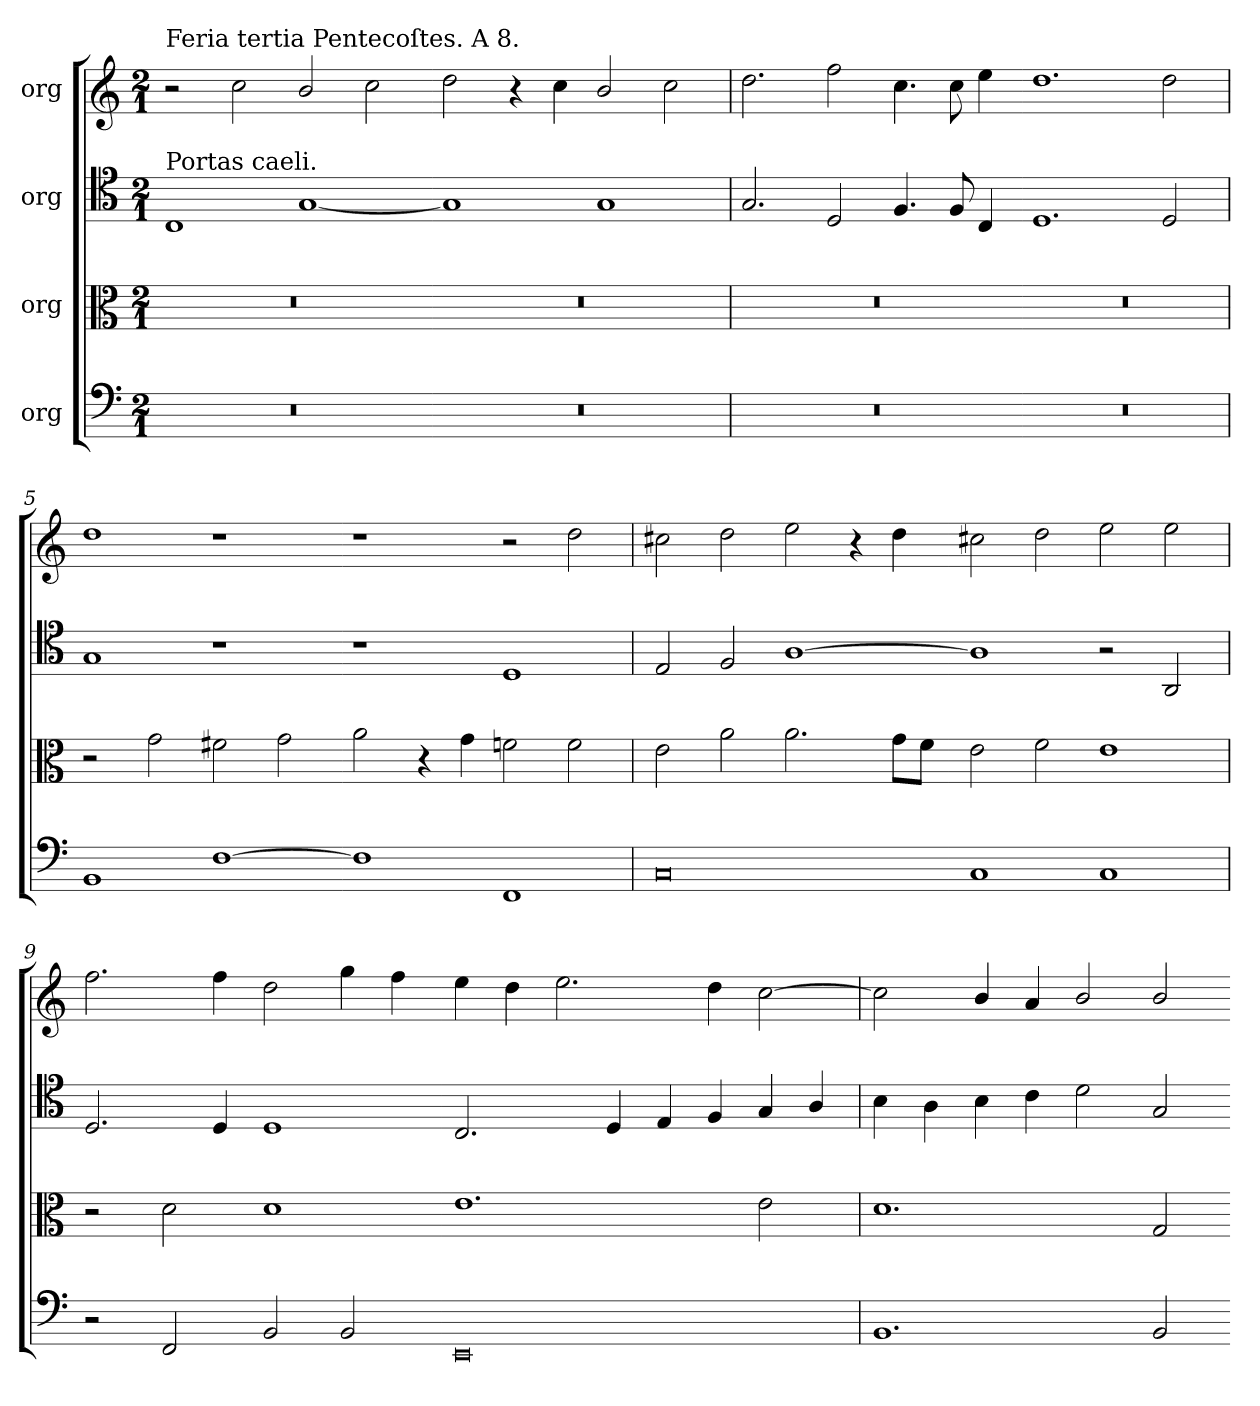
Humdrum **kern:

**kern	**kern	**kern	**kern
*part4	*part3	*part2	*part1
*staff4	*staff3	*staff2	*staff1
*I"org	*I"org	*I"org	*I"org
*clefF5	*clefC3	*clefC4	*clefG2
*k[]	*k[]	*k[]	*k[]
*C:	*C:	*C:	*C:
*M2/1	*M2/1	*M2/1	*M2/1
=1	=1	=1	=1
!	!	!	!LO:TX:a:t=Feria tertia Pentecoſtes. A 8.
!	!	!LO:TX:a:t=Portas caeli.	!
0r	0r	1C	2r
.	.	.	2cc\
.	.	[1G	2b/
.	.	.	2cc\
=2-	=2-	=2-	=2-
0r	0r	1G]	2dd\
.	.	.	4r
.	.	.	4cc\
.	.	1G	2b/
.	.	.	2cc\
=3	=3	=3	=3
0r	0r	2.G/	2.dd\
.	.	2D/	2ff\
.	.	4.F/	4.cc\
.	.	8F/	8cc\
.	.	4C/	4ee\
=4-	=4-	=4-	=4-
0r	0r	1.D	1.dd
.	.	2D/	2dd\
=5	=5	=5	=5
1GG	2r	1G	1dd
.	2g\	.	.
[1D	2f#X\	1r	1r
.	2g\	.	.
=6-	=6-	=6-	=6-
1D]	2a\	1r	1r
.	4r	.	.
.	4g\	.	.
1DD	2fn\	1D	2r
.	2f\	.	2dd\
=7	=7	=7	=7
0AA	2e\	2E/	2cc#X\
.	2a\	2F/	2dd\
.	2.a\	[1A	2ee\
.	.	.	4r
.	8g\L	.	4dd\
.	8f\J	.	.
=8-	=8-	=8-	=8-
1AA	2e\	1A]	2cc#X\
.	2f\	.	2dd\
1AA	1e	2r	2ee\
.	.	2AA/	2ee\
=9	=9	=9	=9
2r	2r	2.D/	2.ff\
2DD/	2d\	.	.
.	.	4D/	4ff\
2GG/	1d	1D	2dd\
2GG/	.	.	4gg\
.	.	.	4ff\
=10-	=10-	=10-	=10-
0CC	1.e	2.C/	4ee\
.	.	.	4dd\
.	.	.	2.ee\
.	.	4D/	.
.	.	4E/	.
.	.	4F/	4dd\
.	2e\	4G/	[2cc\
.	.	4A/	.
=11	=11	=11	=11
1.GG	1.d	4B\	2cc\]
.	.	4A\	.
.	.	4B\	4b/
.	.	4c\	4a/
.	.	2d\	2b/
2GG/	2G/	2G/	2b/
=-	=-	=-	=-
*-	*-	*-	*-
